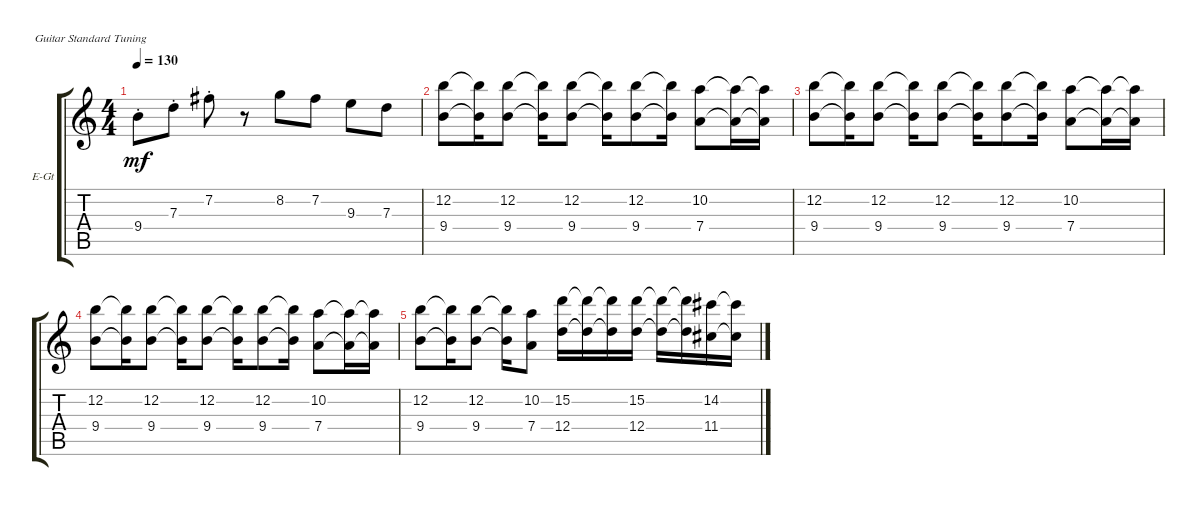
\defaultSystemsLayout 4
\bracketExtendMode groupsimilarinstruments
\firstSystemTrackNameOrientation horizontal
\otherSystemsTrackNameOrientation horizontal
\track ("Electric Guitar" "E-Gt") {instrument distortionguitar}
\staff {score tabs}
\tuning (E4 B3 G3 D3 A2 E2)
\ts (4 4)
\tempo 130
\clef g2
\ks c
9.4{st}.8{dy mf} 7.3{st}.8 7.2{st}.8 r.8 8.2.8 7.2.8 9.3.8 7.3.8 |
(9.4 12.2).8 (9.4{t} 12.2{t}).16 (9.4 12.2).8 (9.4{t} 12.2{t}).16 (9.4 12.2).8 (9.4{t} 12.2{t}).16 (9.4 12.2).8 (9.4{t} 12.2{t}).16 (7.4 10.2).8 (7.4{t} 10.2{t}).16 (7.4{t} 10.2{t}).16 |
(9.4 12.2).8 (9.4{t} 12.2{t}).16 (9.4 12.2).8 (9.4{t} 12.2{t}).16 (9.4 12.2).8 (9.4{t} 12.2{t}).16 (9.4 12.2).8 (9.4{t} 12.2{t}).16 (7.4 10.2).8 (7.4{t} 10.2{t}).16 (7.4{t} 10.2{t}).16 |
(9.4 12.2).8 (9.4{t} 12.2{t}).16 (9.4 12.2).8 (9.4{t} 12.2{t}).16 (9.4 12.2).8 (9.4{t} 12.2{t}).16 (9.4 12.2).8 (9.4{t} 12.2{t}).16 (7.4 10.2).8 (7.4{t} 10.2{t}).16 (7.4{t} 10.2{t}).16 |
(9.4 12.2).8 (9.4{t} 12.2{t}).16 (9.4 12.2).8 (9.4{t} 12.2{t}).16 (7.4 10.2).8 (12.4 15.2).16 (12.4{t} 15.2{t}).16 (12.4{t} 15.2{t}).16 (12.4 15.2).16 (12.4{t} 15.2{t}).16 (12.4{t} 15.2{t}).16 (11.4 14.2).16 (11.4{t} 14.2{t}).16
